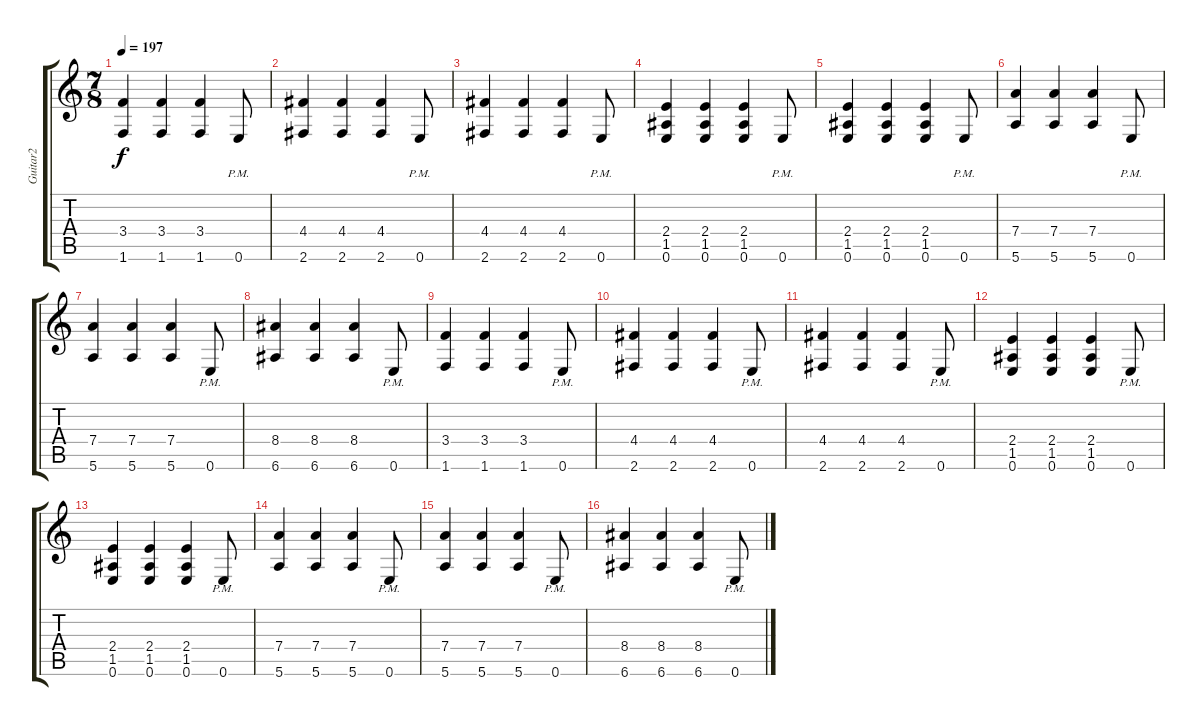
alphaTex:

\track ("Guitar2" "Guitar2") {instrument distortionguitar}
\staff {score tabs}
\tuning (E4 B3 G3 D3 A2 E2) {hide}
\ts (7 8)
\tempo 197
\clef g2
\ks c
(3.4 1.6).4{dy f} (3.4 1.6).4 (3.4 1.6).4 0.6{pm}.8 |
(4.4 2.6).4 (4.4 2.6).4 (4.4 2.6).4 0.6{pm}.8 |
(4.4 2.6).4 (4.4 2.6).4 (4.4 2.6).4 0.6{pm}.8 |
(2.4 1.5 0.6).4 (2.4 1.5 0.6).4 (2.4 1.5 0.6).4 0.6{pm}.8 |
(2.4 1.5 0.6).4 (2.4 1.5 0.6).4 (2.4 1.5 0.6).4 0.6{pm}.8 |
(7.4 5.6).4 (7.4 5.6).4 (7.4 5.6).4 0.6{pm}.8 |
(7.4 5.6).4 (7.4 5.6).4 (7.4 5.6).4 0.6{pm}.8 |
(8.4 6.6).4 (8.4 6.6).4 (8.4 6.6).4 0.6{pm}.8 |
(3.4 1.6).4 (3.4 1.6).4 (3.4 1.6).4 0.6{pm}.8 |
(4.4 2.6).4 (4.4 2.6).4 (4.4 2.6).4 0.6{pm}.8 |
(4.4 2.6).4 (4.4 2.6).4 (4.4 2.6).4 0.6{pm}.8 |
(2.4 1.5 0.6).4 (2.4 1.5 0.6).4 (2.4 1.5 0.6).4 0.6{pm}.8 |
(2.4 1.5 0.6).4 (2.4 1.5 0.6).4 (2.4 1.5 0.6).4 0.6{pm}.8 |
(7.4 5.6).4 (7.4 5.6).4 (7.4 5.6).4 0.6{pm}.8 |
(7.4 5.6).4 (7.4 5.6).4 (7.4 5.6).4 0.6{pm}.8 |
(8.4 6.6).4 (8.4 6.6).4 (8.4 6.6).4 0.6{pm}.8
